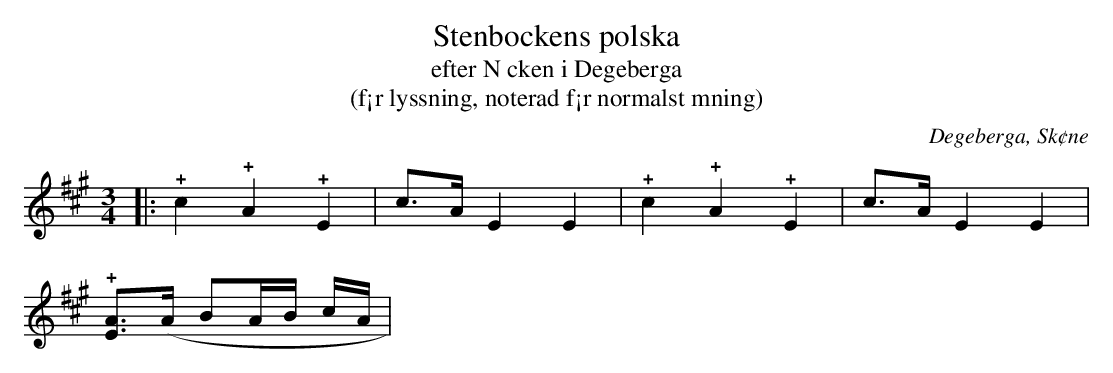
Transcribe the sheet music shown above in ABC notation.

X:1
T:Stenbockens polska
T:efter N cken i Degeberga
T:(f¡r lyssning, noterad f¡r normalst mning)
O:Degeberga, Sk¢ne
M:3/4
L:1/4
Q:100
K:A
[L:1/4]|: !+!c !+!A !+!E | c/>A/ E E | !+!c !+!A !+!E | c/>A/ E E |
[L:1/8] !+![EA]>(A BA/B/ c/A/ |
